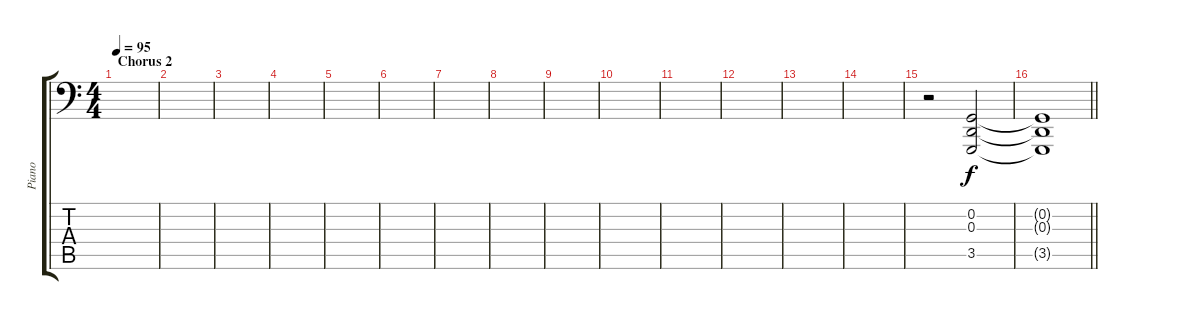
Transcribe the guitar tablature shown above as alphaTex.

\track ("Piano" "Piano") {instrument brightacousticpiano}
\staff {score tabs}
\tuning (C3 G2 D2 A1 E1 B0) {hide}
\ts (4 4)
\section ("" "Chorus 2")
\tempo 95
\clef f4
\ks c
|
|
|
|
|
|
|
|
|
|
|
|
|
|
r.2 (0.2 0.3 3.5).2 |
\barLineRight lightlight
(0.2{t} 0.3{t} 3.5{t}).1
